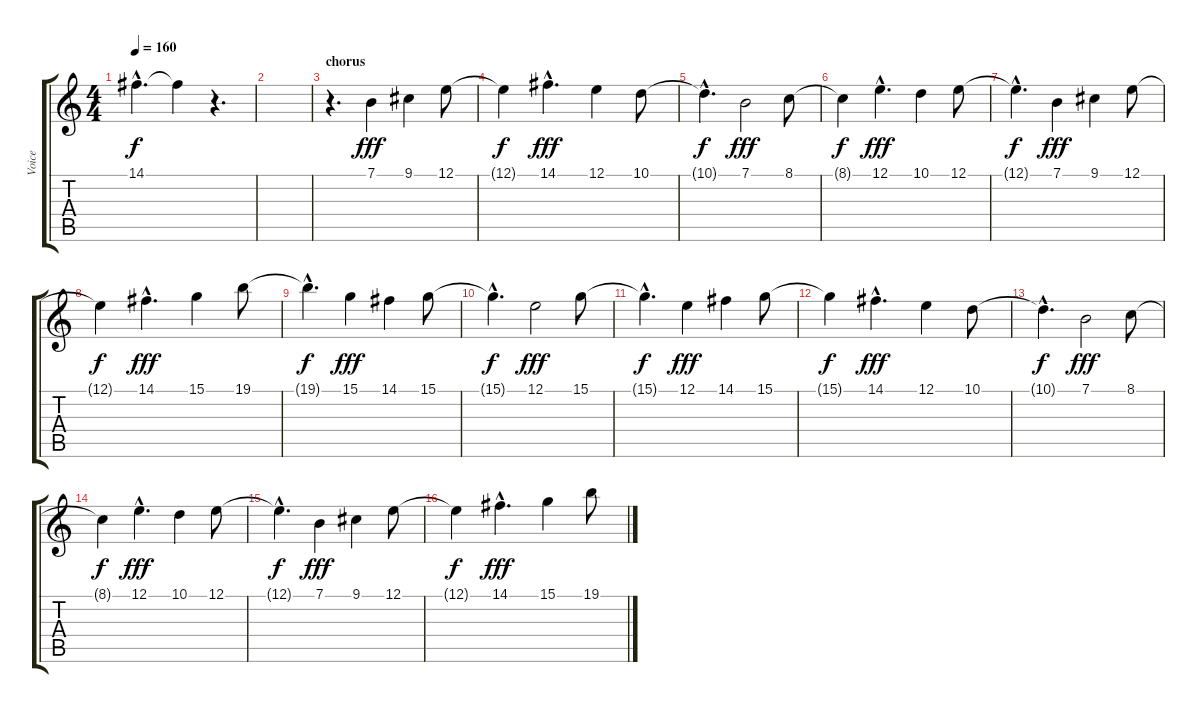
\track ("Voice" "Voice") {instrument choiraahs}
\staff {score tabs}
\tuning (E4 B3 G3 D3 A2 E2) {hide}
\ts (4 4)
\tempo 160
\clef g2
\ks c
14.1{hac t}.4{d dy f} 14.1{t}.4 r.4{d} |
|
\section ("" "chorus")
r.4{d} 7.1.4{dy fff} 9.1.4 12.1.8 |
12.1{t}.4{dy f} 14.1{hac}.4{d dy fff} 12.1.4 10.1.8 |
10.1{hac t}.4{d dy f} 7.1.2{dy fff} 8.1.8 |
8.1{t}.4{dy f} 12.1{hac}.4{d dy fff} 10.1.4 12.1.8 |
12.1{hac t}.4{d dy f} 7.1.4{dy fff} 9.1.4 12.1.8 |
12.1{t}.4{dy f} 14.1{hac}.4{d dy fff} 15.1.4 19.1.8 |
19.1{hac t}.4{d dy f} 15.1.4{dy fff} 14.1.4 15.1.8 |
15.1{hac t}.4{d dy f} 12.1.2{dy fff} 15.1.8 |
15.1{hac t}.4{d dy f} 12.1.4{dy fff} 14.1.4 15.1.8 |
15.1{t}.4{dy f} 14.1{hac}.4{d dy fff} 12.1.4 10.1.8 |
10.1{hac t}.4{d dy f} 7.1.2{dy fff} 8.1.8 |
8.1{t}.4{dy f} 12.1{hac}.4{d dy fff} 10.1.4 12.1.8 |
12.1{hac t}.4{d dy f} 7.1.4{dy fff} 9.1.4 12.1.8 |
12.1{t}.4{dy f} 14.1{hac}.4{d dy fff} 15.1.4 19.1.8
